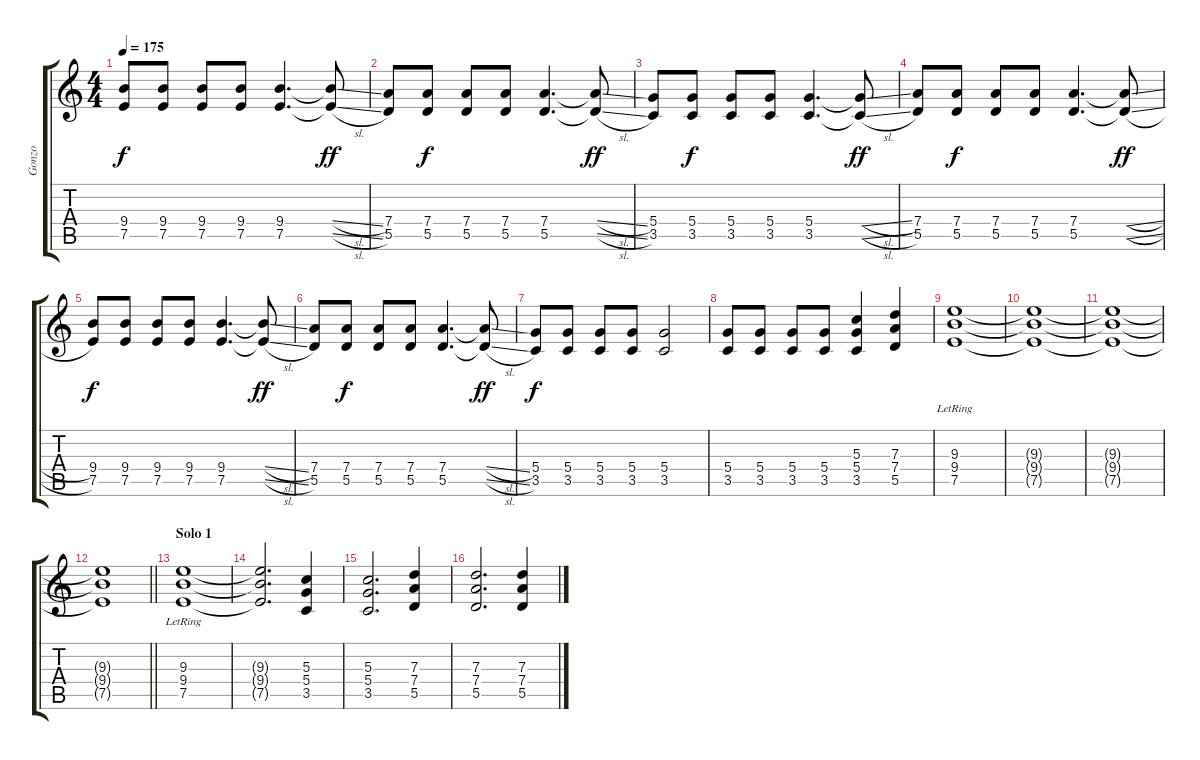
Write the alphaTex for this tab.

\track ("Gonzo" "Gonzo") {instrument distortionguitar}
\staff {score tabs}
\tuning (E4 B3 G3 D3 A2 E2) {hide}
\ts (4 4)
\tempo 175
\clef g2
\ks c
(9.4 7.5).8{dy f} (9.4 7.5).8 (9.4 7.5).8 (9.4 7.5).8 (9.4 7.5).4{d} (9.4{sl t} 7.5{sl t}).8{dy ff} |
(7.4 5.5).8 (7.4 5.5).8{dy f} (7.4 5.5).8 (7.4 5.5).8 (7.4 5.5).4{d} (7.4{sl t} 5.5{sl t}).8{dy ff} |
(5.4 3.5).8 (5.4 3.5).8{dy f} (5.4 3.5).8 (5.4 3.5).8 (5.4 3.5).4{d} (5.4{sl t} 3.5{sl t}).8{dy ff} |
(7.4 5.5).8 (7.4 5.5).8{dy f} (7.4 5.5).8 (7.4 5.5).8 (7.4 5.5).4{d} (7.4{sl t} 5.5{sl t}).8{dy ff} |
(9.4 7.5).8{dy f} (9.4 7.5).8 (9.4 7.5).8 (9.4 7.5).8 (9.4 7.5).4{d} (9.4{sl t} 7.5{sl t}).8{dy ff} |
(7.4 5.5).8 (7.4 5.5).8{dy f} (7.4 5.5).8 (7.4 5.5).8 (7.4 5.5).4{d} (7.4{sl t} 5.5{sl t}).8{dy ff} |
(5.4 3.5).8{dy f} (5.4 3.5).8 (5.4 3.5).8 (5.4 3.5).8 (5.4 3.5).2 |
(5.4 3.5).8 (5.4 3.5).8 (5.4 3.5).8 (5.4 3.5).8 (5.3 5.4 3.5).4 (7.3 7.4 5.5).4 |
(9.3{lr} 9.4{lr} 7.5{lr}).1 |
(9.3{t} 9.4{t} 7.5{t}).1{volume 4} |
(9.3{t} 9.4{t} 7.5{t}).1 |
\barLineRight lightlight
(9.3{t} 9.4{t} 7.5{t}).1 |
\section ("" "Solo 1")
(9.3{lr} 9.4{lr} 7.5{lr}).1{volume 13} |
(9.3{t} 9.4{t} 7.5{t}).2{d} (5.3 5.4 3.5).4 |
(5.3 5.4 3.5).2{d} (7.3 7.4 5.5).4 |
(7.3 7.4 5.5).2{d} (7.3 7.4 5.5).4
